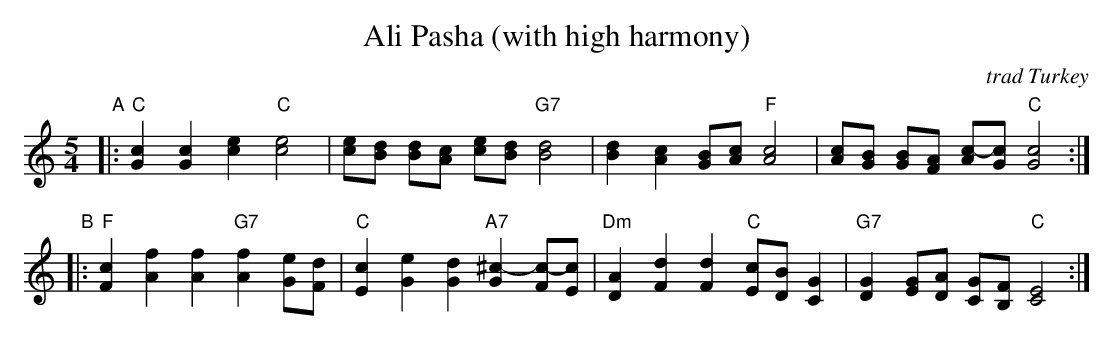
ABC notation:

X:1
T: Ali Pasha (with high harmony)
O: trad Turkey
M: 5/4
L: 1/4
K: C
"A"\
|: "C"[Gc][Gc][ce] "C"[c2e2] | [c/e/][B/d/] [B/d/][A/c/] [c/e/][B/d/] "G7"[B2d2] \
| [Bd] [Ac] [G/B/][A/c/] "F"[A2c2] | [A/c/][G/B/] [G/B/][F/A/] [A/c/-][G/c/] "C"[G2c2] :|
"B"\
|: "F"[Fc][Af][Af] "G7"[Af][G/e/][F/d/] | "C"[Ec][Ge][Gd] "A7"[G^c-][F/c/-][E/c/] \
| "Dm"[DA][Fd][Fd] "C"[E/c/][D/B/][CG] | "G7"[DG] [E/G/][D/A/] [C/G/][B,/F/] "C"[C2E2] :|
